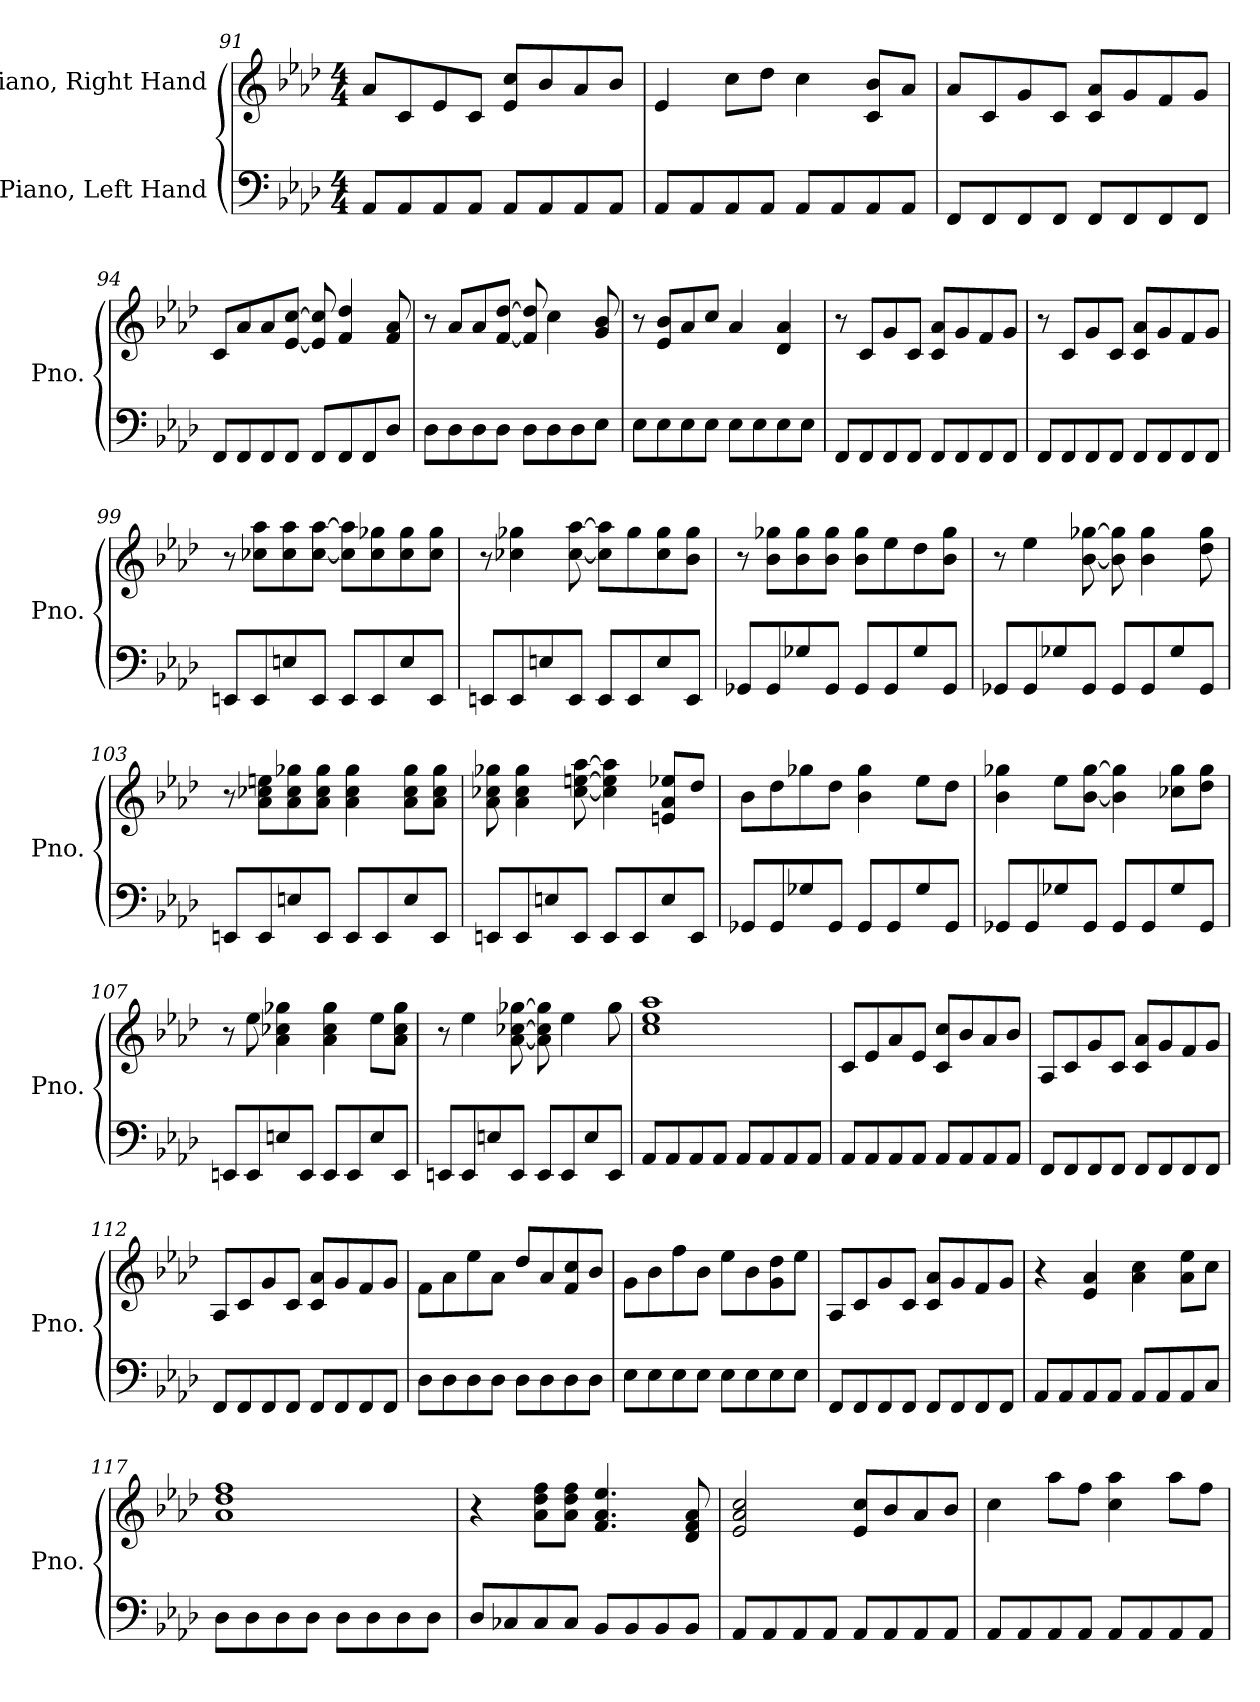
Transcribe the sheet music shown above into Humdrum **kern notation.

**kern	**kern
*part2	*part1
*staff2	*staff1
*I"Piano, Left Hand	*I"Piano, Right Hand
*I'Pno.	*I'Pno.
*clefF4	*clefG2
*k[b-e-a-d-]	*k[b-e-a-d-]
*M4/4	*M4/4
=91	=91
8AA-/L	8a-/L
8AA-/	8c/
8AA-/	8e-/
8AA-/J	8c/J
8AA-/L	8e-/ 8cc/L
8AA-/	8b-/
8AA-/	8a-/
8AA-/J	8b-/J
=92	=92
8AA-/L	4e-/
8AA-/	.
8AA-/	8cc\L
8AA-/J	8dd-\J
8AA-/L	4cc\
8AA-/	.
8AA-/	8c/ 8b-/L
8AA-/J	8a-/J
!!LO:LB:g=z
=93	=93
8FF/L	8a-/L
8FF/	8c/
8FF/	8g/
8FF/J	8c/J
8FF/L	8c/ 8a-/L
8FF/	8g/
8FF/	8f/
8FF/J	8g/J
=94	=94
8FF/L	8c/L
8FF/	8a-/
8FF/	8a-/
8FF/J	[8e-/ [8cc/J
8FF/L	8e-/] 8cc/]
8FF/	4f/ 4dd-/
8FF/	.
8D-/J	8f/ 8a-/
=95	=95
8D-\L	8r
8D-\	8a-/L
8D-\	8a-/
8D-\J	[8f/ [8dd-/J
8D-\L	8f/] 8dd-/]
8D-\	4cc\
8D-\	.
8E-\J	8g/ 8b-/
=96	=96
8E-\L	8r
8E-\	8e-/ 8b-/L
8E-\	8a-/
8E-\J	8cc/J
8E-\L	4a-/
8E-\	.
8E-\	4d-/ 4a-/
8E-\J	.
!!LO:PB:g=z
=97	=97
8FF/L	8r
8FF/	8c/L
8FF/	8g/
8FF/J	8c/J
8FF/L	8c/ 8a-/L
8FF/	8g/
8FF/	8f/
8FF/J	8g/J
=98	=98
8FF/L	8r
8FF/	8c/L
8FF/	8g/
8FF/J	8c/J
8FF/L	8c/ 8a-/L
8FF/	8g/
8FF/	8f/
8FF/J	8g/J
=99	=99
8EEn/L	8r
8EE/	8cc-X\ 8aa-\L
8En/	8cc-\ 8aa-\
8EE/J	[8cc-\ [8aa-\J
8EE/L	8cc-\] 8aa-\]L
8EE/	8cc-\ 8gg-X\
8E/	8cc-\ 8gg-\
8EE/J	8cc-\ 8gg-\J
=100	=100
8EEn/L	8r
8EE/	4cc-X\ 4gg-X\
8En/	.
8EE/J	[8cc-\ [8aa-\
8EE/L	8cc-\] 8aa-\]L
8EE/	8gg-\
8E/	8cc-\ 8gg-\
8EE/J	8b-\ 8gg-\J
!!LO:LB:g=z
=101	=101
8GG-X/L	8r
8GG-/	8b-\ 8gg-X\L
8G-X/	8b-\ 8gg-\
8GG-/J	8b-\ 8gg-\J
8GG-/L	8b-\ 8gg-\L
8GG-/	8ee-\
8G-/	8dd-\
8GG-/J	8b-\ 8gg-\J
=102	=102
8GG-X/L	8r
8GG-/	4ee-\
8G-X/	.
8GG-/J	[8b-\ [8gg-X\
8GG-/L	8b-\] 8gg-\]
8GG-/	4b-\ 4gg-\
8G-/	.
8GG-/J	8dd-\ 8gg-\
=103	=103
8EEn/L	8r
8EE/	8a-\ 8cc-X\ 8een\L
8En/	8a-\ 8cc-\ 8gg-X\
8EE/J	8a-\ 8cc-\ 8gg-\J
8EE/L	4a-\ 4cc-\ 4gg-\
8EE/	.
8E/	8a-\ 8cc-\ 8gg-\L
8EE/J	8a-\ 8cc-\ 8gg-\J
=104	=104
8EEn/L	8a-\ 8cc-X\ 8gg-X\
8EE/	4a-\ 4cc-\ 4gg-\
8En/	.
8EE/J	[8cc-\ [8een\ [8aa-\
8EE/L	4cc-\] 4ee\] 4aa-\]
8EE/	.
8E/	8en/ 8a-/ 8ee-X/L
8EE/J	8dd-/J
!!LO:LB:g=z
=105	=105
8GG-X/L	8b-\L
8GG-/	8dd-\
8G-X/	8gg-X\
8GG-/J	8dd-\J
8GG-/L	4b-\ 4gg-\
8GG-/	.
8G-/	8ee-\L
8GG-/J	8dd-\J
=106	=106
8GG-X/L	4b-\ 4gg-X\
8GG-/	.
8G-X/	8ee-\L
8GG-/J	[8b-\ [8gg-\J
8GG-/L	4b-\] 4gg-\]
8GG-/	.
8G-/	8cc-X\ 8gg-\L
8GG-/J	8dd-\ 8gg-\J
=107	=107
8EEn/L	8r
8EE/	8ee-\
8En/	4a-\ 4cc-X\ 4gg-X\
8EE/J	.
8EE/L	4a-\ 4cc-\ 4gg-\
8EE/	.
8E/	8ee-\L
8EE/J	8a-\ 8cc-\ 8gg-\J
=108	=108
8EEn/L	8r
8EE/	4ee-\
8En/	.
8EE/J	[8a-\ [8cc-X\ [8gg-X\
8EE/L	8a-\] 8cc-\] 8gg-\]
8EE/	4ee-\
8E/	.
8EE/J	8gg-\
!!LO:LB:g=z
=109	=109
8AA-/L	1cc 1ee- 1aa-
8AA-/	.
8AA-/	.
8AA-/J	.
8AA-/L	.
8AA-/	.
8AA-/	.
8AA-/J	.
=110	=110
8AA-/L	8c/L
8AA-/	8e-/
8AA-/	8a-/
8AA-/J	8e-/J
8AA-/L	8c/ 8cc/L
8AA-/	8b-/
8AA-/	8a-/
8AA-/J	8b-/J
=111	=111
8FF/L	8A-/L
8FF/	8c/
8FF/	8g/
8FF/J	8c/J
8FF/L	8c/ 8a-/L
8FF/	8g/
8FF/	8f/
8FF/J	8g/J
=112	=112
8FF/L	8A-/L
8FF/	8c/
8FF/	8g/
8FF/J	8c/J
8FF/L	8c/ 8a-/L
8FF/	8g/
8FF/	8f/
8FF/J	8g/J
!!LO:LB:g=z
=113	=113
8D-\L	8f\L
8D-\	8a-\
8D-\	8ee-\
8D-\J	8a-\J
8D-\L	8dd-/L
8D-\	8a-/
8D-\	8f/ 8cc/
8D-\J	8b-/J
=114	=114
8E-\L	8g\L
8E-\	8b-\
8E-\	8ff\
8E-\J	8b-\J
8E-\L	8ee-\L
8E-\	8b-\
8E-\	8g\ 8dd-\
8E-\J	8ee-\J
=115	=115
8FF/L	8A-/L
8FF/	8c/
8FF/	8g/
8FF/J	8c/J
8FF/L	8c/ 8a-/L
8FF/	8g/
8FF/	8f/
8FF/J	8g/J
=116	=116
8AA-/L	4r
8AA-/	.
8AA-/	4e-/ 4a-/
8AA-/J	.
8AA-/L	4a-\ 4cc\
8AA-/	.
8AA-/	8a-\ 8ee-\L
8C/J	8cc\J
!!LO:LB:g=z
=117	=117
8D-\L	1a- 1dd- 1ff
8D-\	.
8D-\	.
8D-\J	.
8D-\L	.
8D-\	.
8D-\	.
8D-\J	.
=118	=118
8D-/L	4r
8C-X/	.
8C-/	8a-\ 8dd-\ 8ff\L
8C-/J	8a-\ 8dd-\ 8ff\J
8BB-/L	4.f/ 4.a-/ 4.ee-/
8BB-/	.
8BB-/	.
8BB-/J	8d-/ 8f/ 8a-/
=119	=119
8AA-/L	2e-/ 2a-/ 2cc/
8AA-/	.
8AA-/	.
8AA-/J	.
8AA-/L	8e-/ 8cc/L
8AA-/	8b-/
8AA-/	8a-/
8AA-/J	8b-/J
=120	=120
8AA-/L	4cc\
8AA-/	.
8AA-/	8aa-\L
8AA-/J	8ff\J
8AA-/L	4cc\ 4aa-\
8AA-/	.
8AA-/	8aa-\L
8AA-/J	8ff\J
=	=
*-	*-
